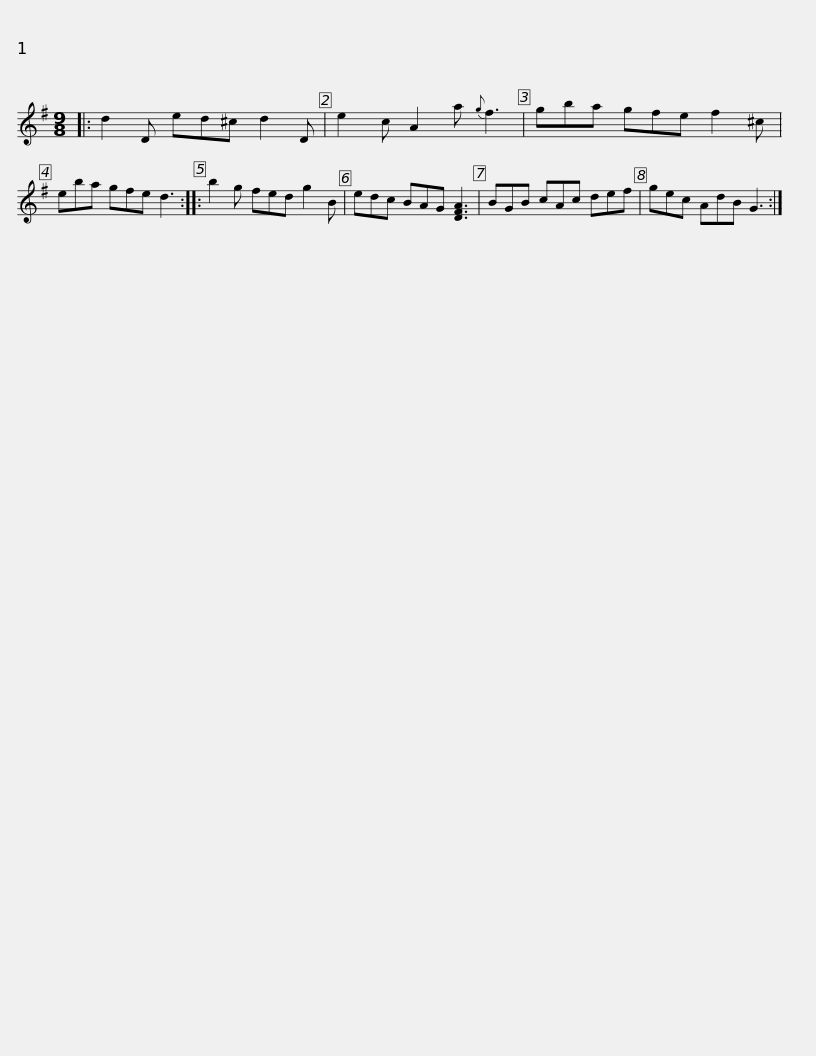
X:1
L:1/8
M:9/8
I:linebreak $
K:G
V:1 treble
V:1
|: d2 D ed^c d2 D | e2 c A2 a{g} f3 | gba gfe f2 ^c | eba gfe d3 :: b2 g fed g2 B |$ %5
 edc BAG [DFA]3 | BGB cAc def | gec AdB G3 :| %8
